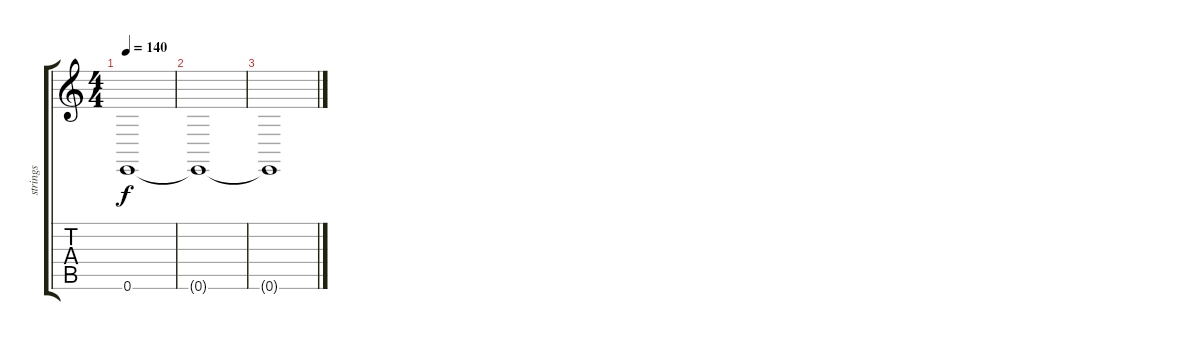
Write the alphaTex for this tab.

\track ("strings" "strings") {instrument stringensemble1}
\staff {score tabs}
\tuning (E4 B3 G3 D3 A2 E2) {hide}
\ts (4 4)
\tempo 140
\clef g2
\ks c
0.6{t}.1{dy f} |
0.6{t}.1 |
0.6{t}.1
